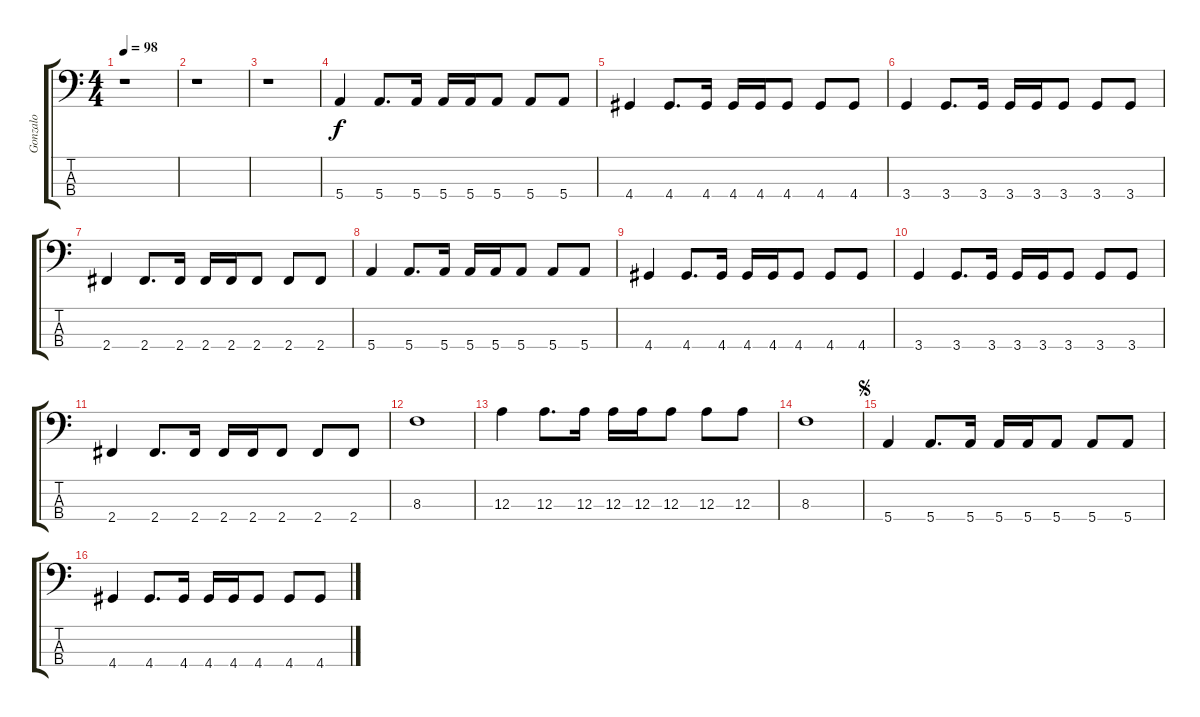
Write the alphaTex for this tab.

\track ("Gonzalo" "Gonzalo") {instrument electricbasspick}
\staff {score tabs}
\tuning (G2 D2 A1 E1) {hide}
\ts (4 4)
\tempo 98
\clef f4
\ks c
r.1{dy f instrument electricbasspick} |
r.1 |
r.1 |
5.4.4 5.4.8{d} 5.4.16 5.4.16 5.4.16 5.4.8 5.4.8 5.4.8 |
4.4.4 4.4.8{d} 4.4.16 4.4.16 4.4.16 4.4.8 4.4.8 4.4.8 |
3.4.4 3.4.8{d} 3.4.16 3.4.16 3.4.16 3.4.8 3.4.8 3.4.8 |
2.4.4 2.4.8{d} 2.4.16 2.4.16 2.4.16 2.4.8 2.4.8 2.4.8 |
5.4.4 5.4.8{d} 5.4.16 5.4.16 5.4.16 5.4.8 5.4.8 5.4.8 |
4.4.4 4.4.8{d} 4.4.16 4.4.16 4.4.16 4.4.8 4.4.8 4.4.8 |
3.4.4 3.4.8{d} 3.4.16 3.4.16 3.4.16 3.4.8 3.4.8 3.4.8 |
2.4.4 2.4.8{d} 2.4.16 2.4.16 2.4.16 2.4.8 2.4.8 2.4.8 |
8.3.1 |
12.3.4 12.3.8{d} 12.3.16 12.3.16 12.3.16 12.3.8 12.3.8 12.3.8 |
8.3.1 |
\jump segno
5.4.4 5.4.8{d} 5.4.16 5.4.16 5.4.16 5.4.8 5.4.8 5.4.8 |
4.4.4 4.4.8{d} 4.4.16 4.4.16 4.4.16 4.4.8 4.4.8 4.4.8
